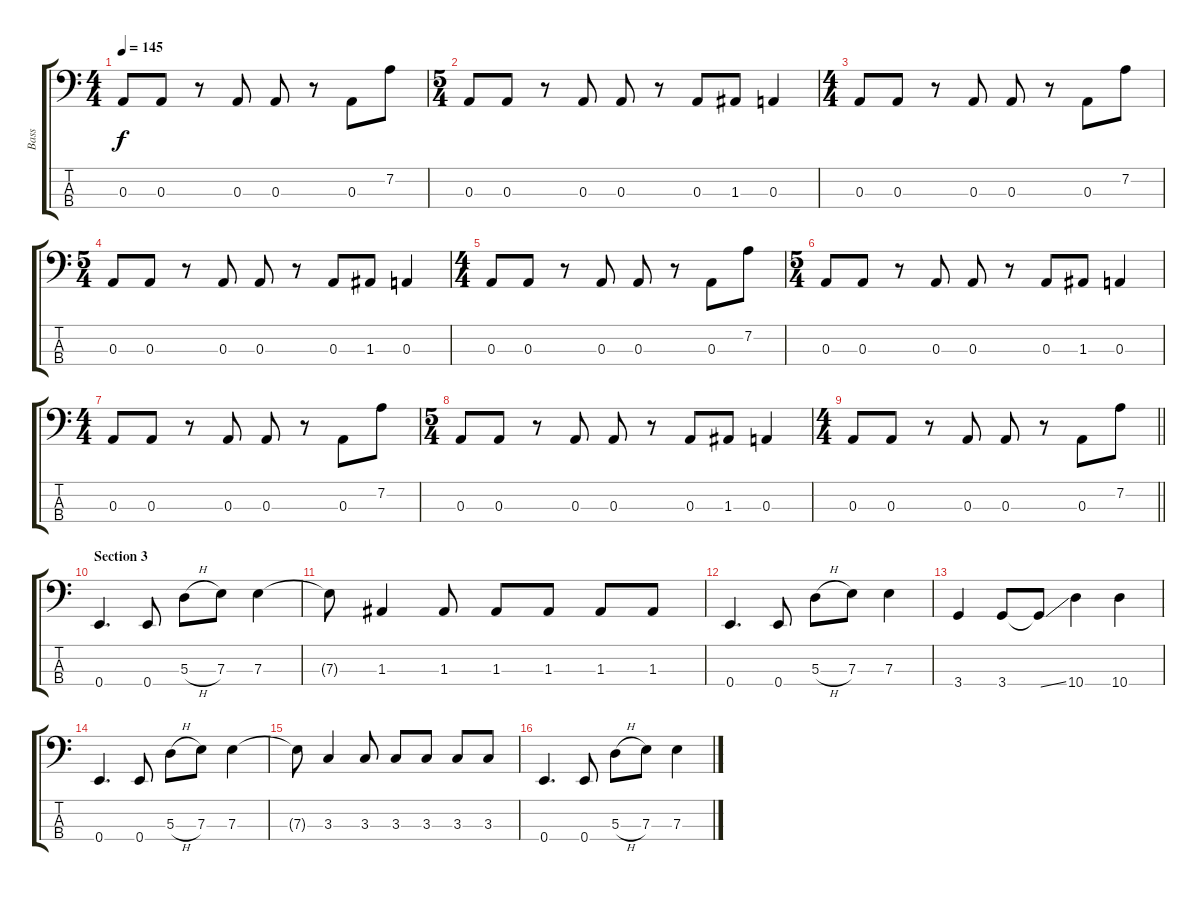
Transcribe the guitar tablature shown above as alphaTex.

\track ("Bass" "Bass") {instrument electricbasspick}
\staff {score tabs}
\tuning (G2 D2 A1 E1) {hide}
\ts (4 4)
\tempo 145
\clef f4
\ks c
0.3.8{dy f} 0.3.8 r.8 0.3.8 0.3.8 r.8 0.3.8 7.2.8 |
\ts (5 4)
0.3.8 0.3.8 r.8 0.3.8 0.3.8 r.8 0.3.8 1.3.8 0.3.4 |
\ts (4 4)
0.3.8 0.3.8 r.8 0.3.8 0.3.8 r.8 0.3.8 7.2.8 |
\ts (5 4)
0.3.8 0.3.8 r.8 0.3.8 0.3.8 r.8 0.3.8 1.3.8 0.3.4 |
\ts (4 4)
0.3.8 0.3.8 r.8 0.3.8 0.3.8 r.8 0.3.8 7.2.8 |
\ts (5 4)
0.3.8 0.3.8 r.8 0.3.8 0.3.8 r.8 0.3.8 1.3.8 0.3.4 |
\ts (4 4)
0.3.8 0.3.8 r.8 0.3.8 0.3.8 r.8 0.3.8 7.2.8 |
\ts (5 4)
0.3.8 0.3.8 r.8 0.3.8 0.3.8 r.8 0.3.8 1.3.8 0.3.4 |
\ts (4 4)
\barLineRight lightlight
0.3.8 0.3.8 r.8 0.3.8 0.3.8 r.8 0.3.8 7.2.8 |
\section ("" "Section 3")
0.4.4{d} 0.4.8 5.3{h}.8 7.3.8 7.3.4 |
7.3{t}.8 1.3.4 1.3.8 1.3.8 1.3.8 1.3.8 1.3.8 |
0.4.4{d} 0.4.8 5.3{h}.8 7.3.8 7.3.4 |
3.4.4 3.4.8 3.4{ss t}.8 10.4.4 10.4.4 |
0.4.4{d} 0.4.8 5.3{h}.8 7.3.8 7.3.4 |
7.3{t}.8 3.3.4 3.3.8 3.3.8 3.3.8 3.3.8 3.3.8 |
0.4.4{d} 0.4.8 5.3{h}.8 7.3.8 7.3.4
